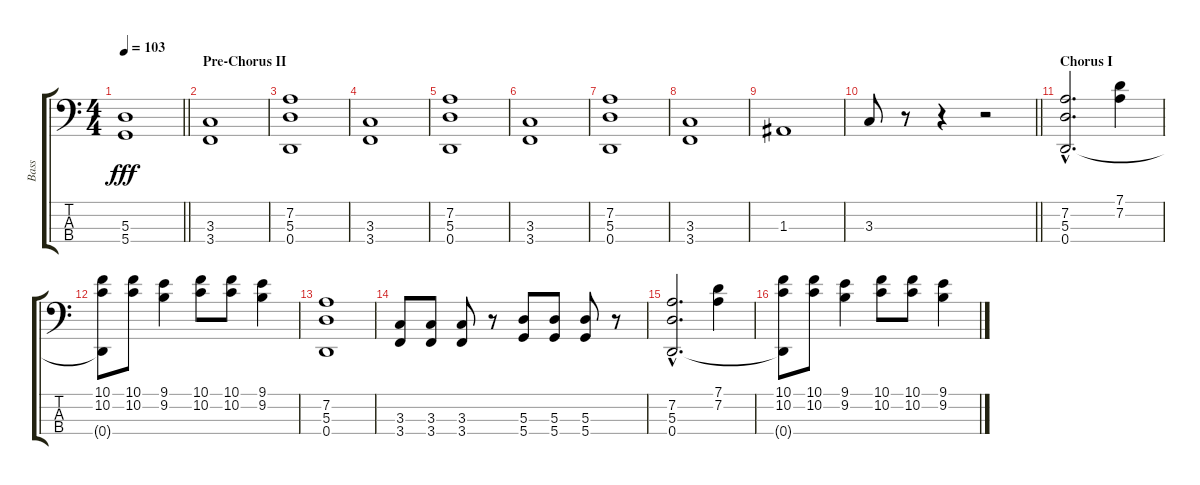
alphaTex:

\track ("Bass" "Bass") {instrument electricbassfinger}
\staff {score tabs}
\tuning (G2 D2 A1 D1) {hide}
\ts (4 4)
\tempo 103
\clef f4
\barLineRight lightlight
\ks c
(5.3 5.4).1{dy fff} |
\section ("" "Pre-Chorus II")
(3.3 3.4).1 |
(7.2 5.3 0.4).1 |
(3.3 3.4).1 |
(7.2 5.3 0.4).1 |
(3.3 3.4).1 |
(7.2 5.3 0.4).1 |
(3.3 3.4).1 |
1.3.1 |
\barLineRight lightlight
3.3.8 r.8 r.4 r.2 |
\section ("" "Chorus I")
(7.2{hac} 5.3{hac} 0.4).2{d} (7.1 7.2).4 |
(10.1 10.2 0.4{t}).8 (10.1 10.2).8 (9.1 9.2).4 (10.1 10.2).8 (10.1 10.2).8 (9.1 9.2).4 |
(7.2 5.3 0.4).1 |
(3.3 3.4).8 (3.3 3.4).8 (3.3 3.4).8 r.8 (5.3 5.4).8 (5.3 5.4).8 (5.3 5.4).8 r.8 |
(7.2{hac} 5.3{hac} 0.4).2{d} (7.1 7.2).4 |
(10.1 10.2 0.4{t}).8 (10.1 10.2).8 (9.1 9.2).4 (10.1 10.2).8 (10.1 10.2).8 (9.1 9.2).4
